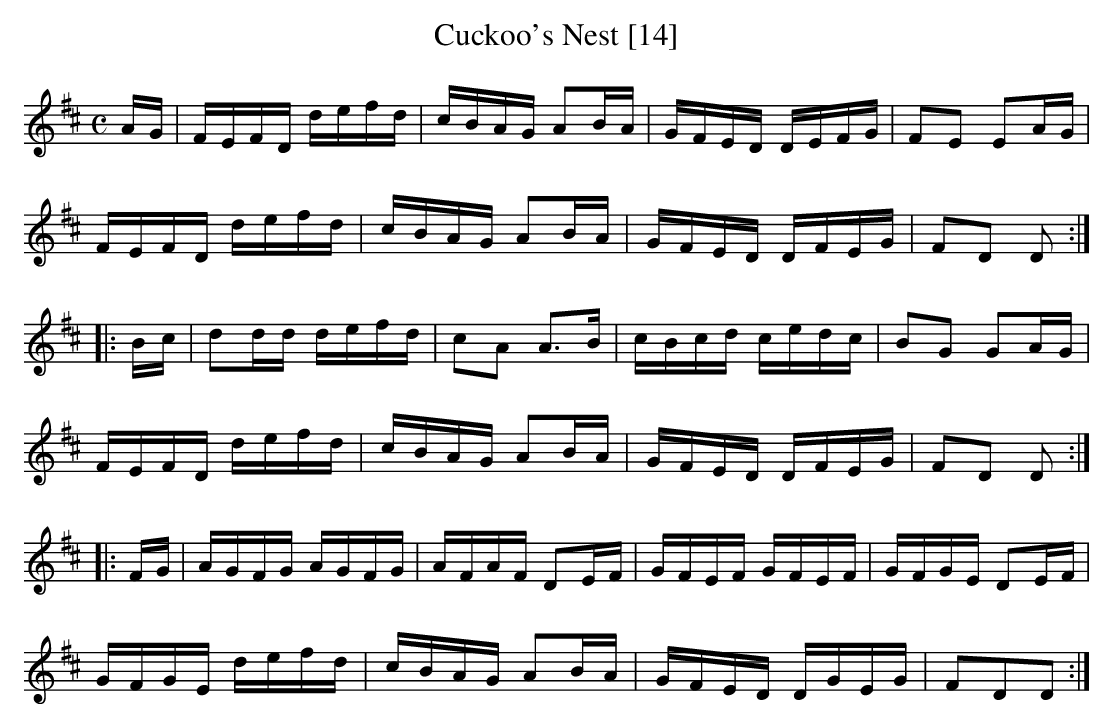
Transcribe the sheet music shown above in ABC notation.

X:1
T:Cuckoo's Nest [14]
M:C
L:1/8
K:D
A/G/|F/E/F/D/ d/e/f/d/|c/B/A/G/ AB/A/|G/F/E/D/ D/E/F/G/|FE EA/G/|
F/E/F/D/ d/e/f/d/|c/B/A/G/ AB/A/|G/F/E/D/ D/F/E/G/|FD D:|
|:B/c/|dd/d/ d/e/f/d/|cA A>B|c/B/c/d/ c/e/d/c/|BG GA/G/|
F/E/F/D/ d/e/f/d/|c/B/A/G/ AB/A/|G/F/E/D/ D/F/E/G/|FD D:|
|:F/G/|A/G/F/G/ A/G/F/G/|A/F/A/F/ DE/F/|G/F/E/F/ G/F/E/F/|G/F/G/E/ DE/F/|
G/F/G/E/ d/e/f/d/|c/B/A/G/ AB/A/|G/F/E/D/ D/G/E/G/|FDD:|]
